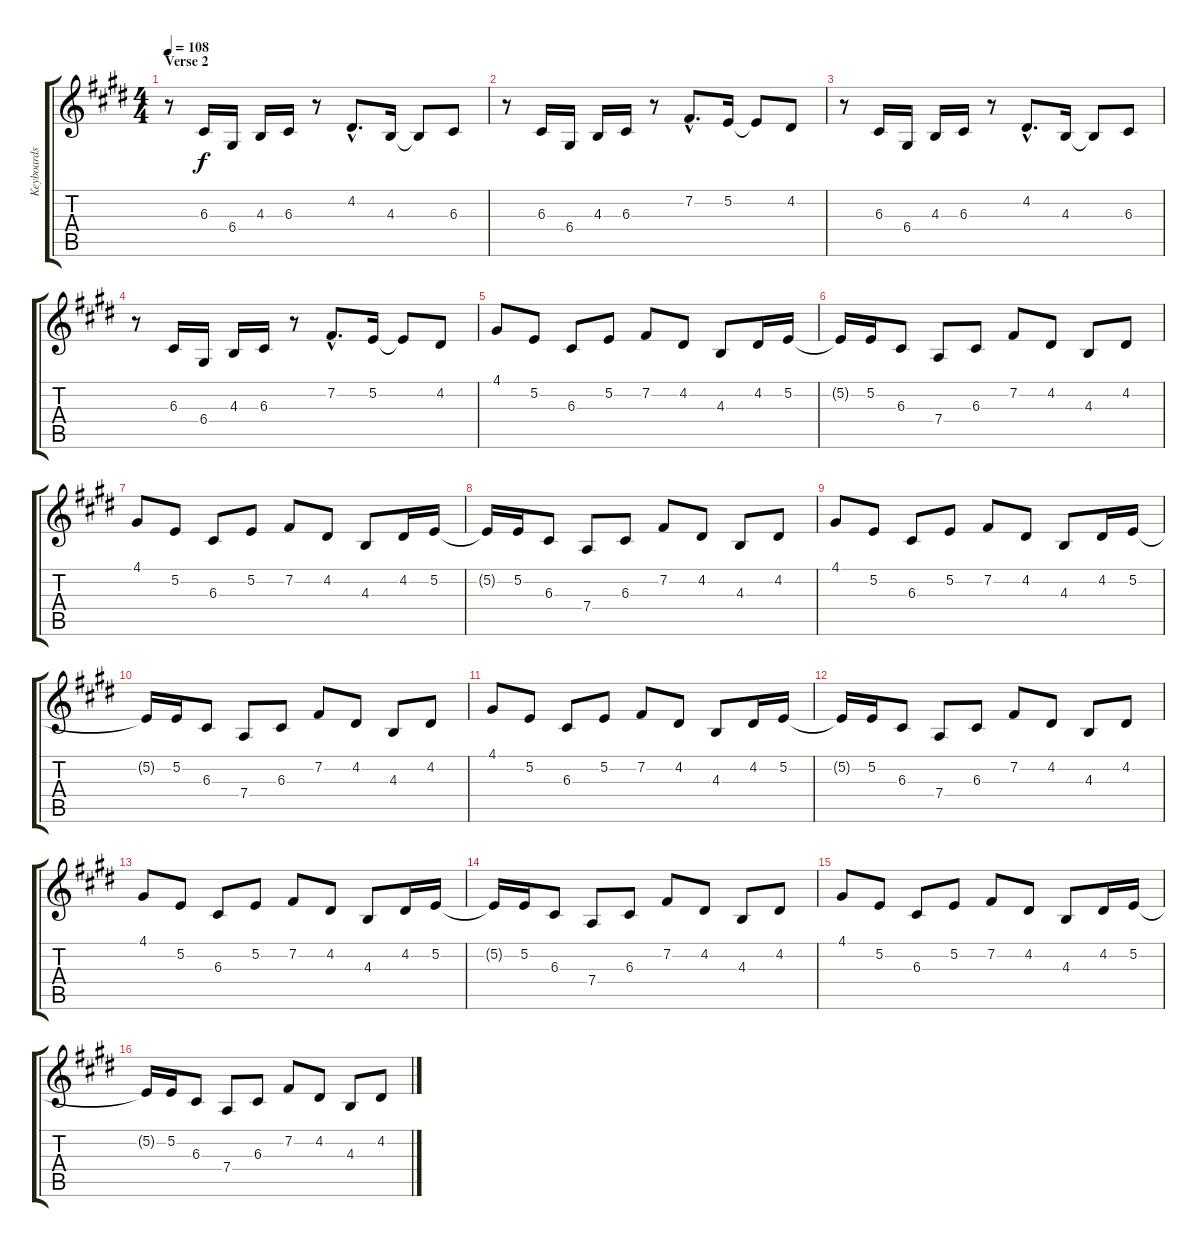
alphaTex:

\track ("Keyboards" "Keyboards") {instrument marimba}
\staff {score tabs}
\tuning (E4 B3 G3 D3 A2 E2) {hide}
\ts (4 4)
\section ("" "Verse 2")
\tempo 108
\clef g2
\ks e
r.8{dy f} 6.3.16 6.4.16 4.3.16 6.3.16 r.8 4.2{hac}.8{d} 4.3.16 4.3{t}.8 6.3.8 |
r.8 6.3.16 6.4.16 4.3.16 6.3.16 r.8 7.2{hac}.8{d} 5.2.16 5.2{t}.8 4.2.8 |
r.8 6.3.16 6.4.16 4.3.16 6.3.16 r.8 4.2{hac}.8{d} 4.3.16 4.3{t}.8 6.3.8 |
r.8 6.3.16 6.4.16 4.3.16 6.3.16 r.8 7.2{hac}.8{d} 5.2.16 5.2{t}.8 4.2.8 |
4.1.8 5.2.8 6.3.8 5.2.8 7.2.8 4.2.8 4.3.8 4.2.16 5.2.16 |
5.2{t}.16 5.2.16 6.3.8 7.4.8 6.3.8 7.2.8 4.2.8 4.3.8 4.2.8 |
4.1.8 5.2.8 6.3.8 5.2.8 7.2.8 4.2.8 4.3.8 4.2.16 5.2.16 |
5.2{t}.16 5.2.16 6.3.8 7.4.8 6.3.8 7.2.8 4.2.8 4.3.8 4.2.8 |
4.1.8 5.2.8 6.3.8 5.2.8 7.2.8 4.2.8 4.3.8 4.2.16 5.2.16 |
5.2{t}.16 5.2.16 6.3.8 7.4.8 6.3.8 7.2.8 4.2.8 4.3.8 4.2.8 |
4.1.8 5.2.8 6.3.8 5.2.8 7.2.8 4.2.8 4.3.8 4.2.16 5.2.16 |
5.2{t}.16 5.2.16 6.3.8 7.4.8 6.3.8 7.2.8 4.2.8 4.3.8 4.2.8 |
4.1.8 5.2.8 6.3.8 5.2.8 7.2.8 4.2.8 4.3.8 4.2.16 5.2.16 |
5.2{t}.16 5.2.16 6.3.8 7.4.8 6.3.8 7.2.8 4.2.8 4.3.8 4.2.8 |
4.1.8 5.2.8 6.3.8 5.2.8 7.2.8 4.2.8 4.3.8 4.2.16 5.2.16 |
5.2{t}.16 5.2.16 6.3.8 7.4.8 6.3.8 7.2.8 4.2.8 4.3.8 4.2.8
